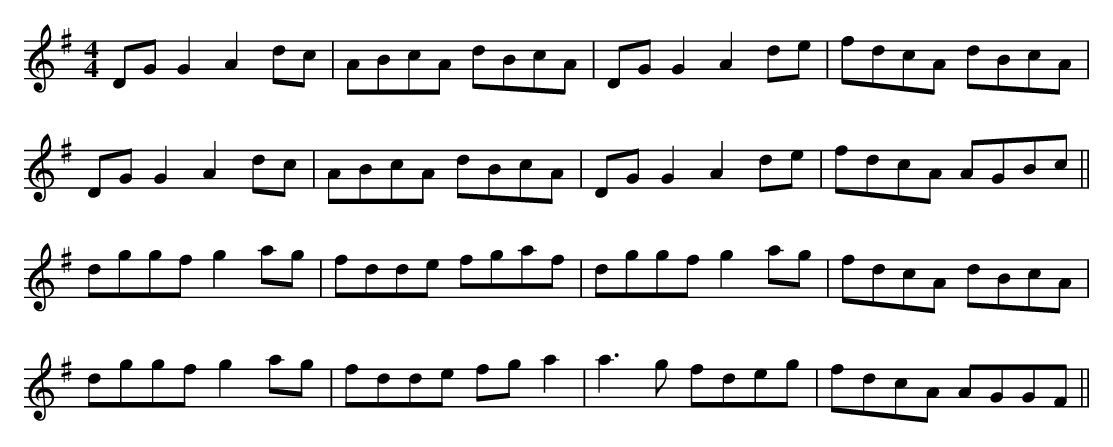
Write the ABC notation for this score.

X:1
M:4/4
K:G
DG G2 A2 dc|ABcA dBcA|DG G2 A2 de|fdcA dBcA|
DG G2 A2 dc|ABcA dBcA|DG G2 A2 de|fdcA AGBc||
dggf g2 ag|fdde fgaf|dggf g2 ag|fdcA dBcA|
dggf g2 ag|fdde fg a2|a3g fdeg|fdcA AGGF||
